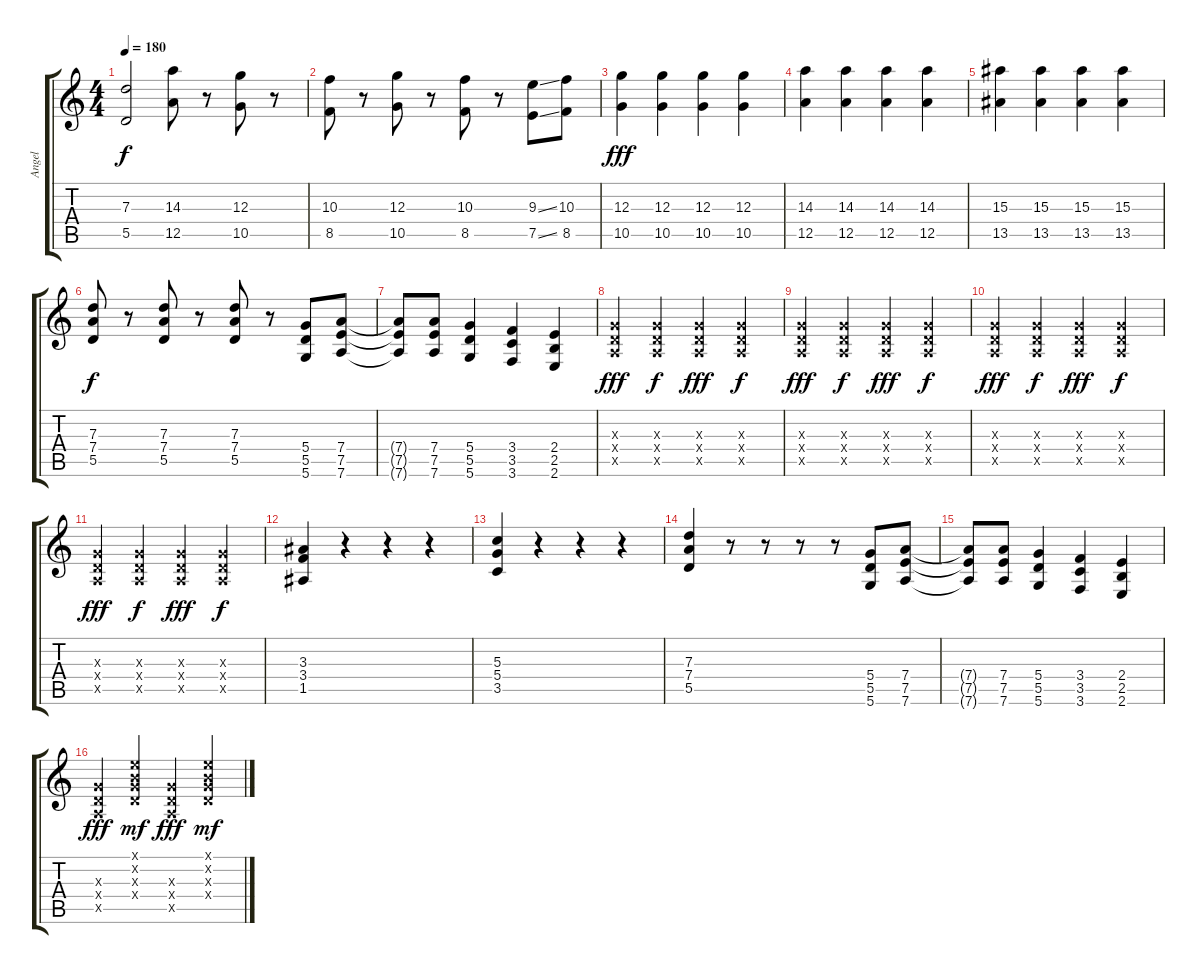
\track ("Angel" "Angel") {instrument distortionguitar}
\staff {score tabs}
\tuning (E4 B3 G3 D3 A2 D2) {hide}
\ts (4 4)
\tempo 180
\clef g2
\ks c
(7.3 5.5).2{dy f} (14.3 12.5).8 r.8 (12.3 10.5).8 r.8 |
(10.3 8.5).8 r.8 (12.3 10.5).8 r.8 (10.3 8.5).8 r.8 (9.3{ss} 7.5{ss}).8 (10.3 8.5).8 |
(12.3 10.5).4{dy fff} (12.3 10.5).4 (12.3 10.5).4 (12.3 10.5).4 |
(14.3 12.5).4 (14.3 12.5).4 (14.3 12.5).4 (14.3 12.5).4 |
(15.3 13.5).4 (15.3 13.5).4 (15.3 13.5).4 (15.3 13.5).4 |
(7.3 7.4 5.5).8{dy f} r.8 (7.3 7.4 5.5).8 r.8 (7.3 7.4 5.5).8 r.8 (5.4 5.5 5.6).8 (7.4 7.5 7.6).8 |
(7.4{t} 7.5{t} 7.6{t}).8 (7.4 7.5 7.6).8 (5.4 5.5 5.6).4 (3.4 3.5 3.6).4 (2.4 2.5 2.6).4 |
(0.3{x} 0.4{x} 0.5{x}).4{dy fff} (0.3{x} 0.4{x} 0.5{x}).4{dy f} (0.3{x} 0.4{x} 0.5{x}).4{dy fff} (0.3{x} 0.4{x} 0.5{x}).4{dy f} |
(0.3{x} 0.4{x} 0.5{x}).4{dy fff} (0.3{x} 0.4{x} 0.5{x}).4{dy f} (0.3{x} 0.4{x} 0.5{x}).4{dy fff} (0.3{x} 0.4{x} 0.5{x}).4{dy f} |
(0.3{x} 0.4{x} 0.5{x}).4{dy fff} (0.3{x} 0.4{x} 0.5{x}).4{dy f} (0.3{x} 0.4{x} 0.5{x}).4{dy fff} (0.3{x} 0.4{x} 0.5{x}).4{dy f} |
(0.3{x} 0.4{x} 0.5{x}).4{dy fff} (0.3{x} 0.4{x} 0.5{x}).4{dy f} (0.3{x} 0.4{x} 0.5{x}).4{dy fff} (0.3{x} 0.4{x} 0.5{x}).4{dy f} |
(3.3 3.4 1.5).4 r.4 r.4 r.4 |
(5.3 5.4 3.5).4 r.4 r.4 r.4 |
(7.3 7.4 5.5).4 r.8 r.8 r.8 r.8 (5.4 5.5 5.6).8 (7.4 7.5 7.6).8 |
(7.4{t} 7.5{t} 7.6{t}).8 (7.4 7.5 7.6).8 (5.4 5.5 5.6).4 (3.4 3.5 3.6).4 (2.4 2.5 2.6).4 |
(0.3{x} 0.4{x} 0.5{x}).4{dy fff} (0.1{x} 0.2{x} 0.3{x} 0.4{x}).4{dy mf} (0.3{x} 0.4{x} 0.5{x}).4{dy fff} (0.1{x} 0.2{x} 0.3{x} 0.4{x}).4{dy mf}
